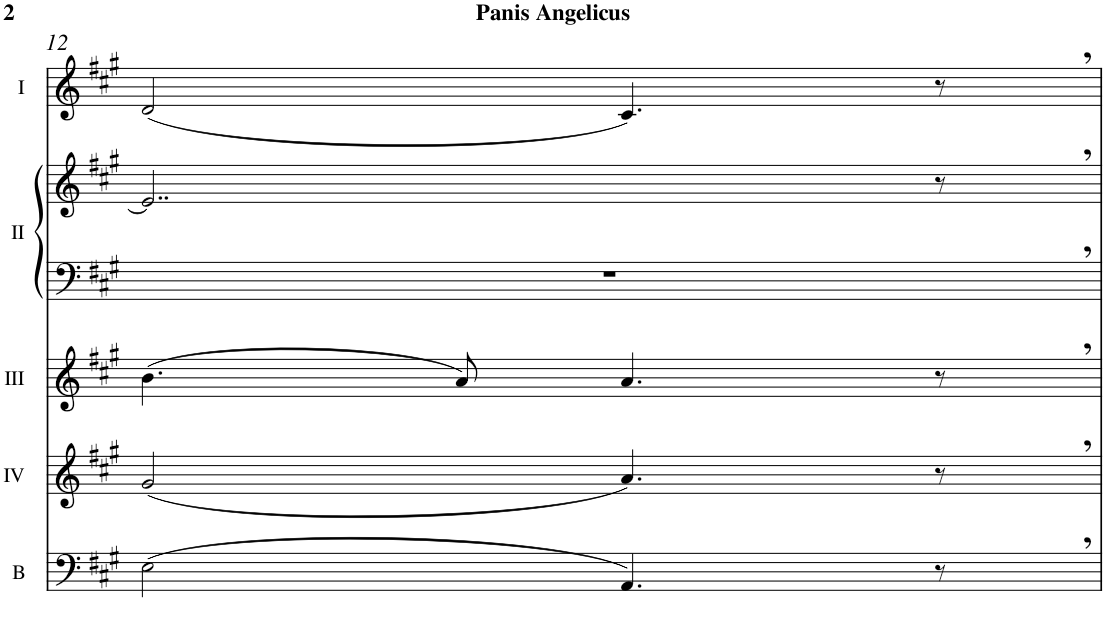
**kern	**kern	**kern	**kern	**kern	**kern
*part5	*part4	*part3	*part2	*part2	*part1
*staff6	*staff5	*staff4	*staff3	*staff2	*staff1
*I"Bass	*I"Acc. 4	*I"Acc. 3	*I"Acc. 2	*	*I"Acc. 1
*I'B	*	*	*	*	*
!!LO:PB:g=z
*clefF4	*clefG2	*clefG2	*clefF4	*clefG2	*clefG2
*Trd7c12	*Trd7c12	*Trd7c12	*	*	*
*k[f#c#g#]	*k[f#c#g#]	*k[f#c#g#]	*k[f#c#g#]	*k[f#c#g#]	*k[f#c#g#]
*M4/4	*M4/4	*M4/4	*M4/4	*M4/4	*M4/4
*met(c)	*met(c)	*met(c)	*met(c)	*met(c)	*met(c)
=12	=12	=12	=12	=12	=12
(>2E\	(<2g#/	(>4.b\	1r	2..e/]	(<2d/
.	.	8a/)	.	.	.
4.AA/)	4.a/)	4.a/	.	.	4.c#/)
8r	8r	8r	.	8r	8r
=	=	=	=	=	=
*-	*-	*-	*-	*-	*-
